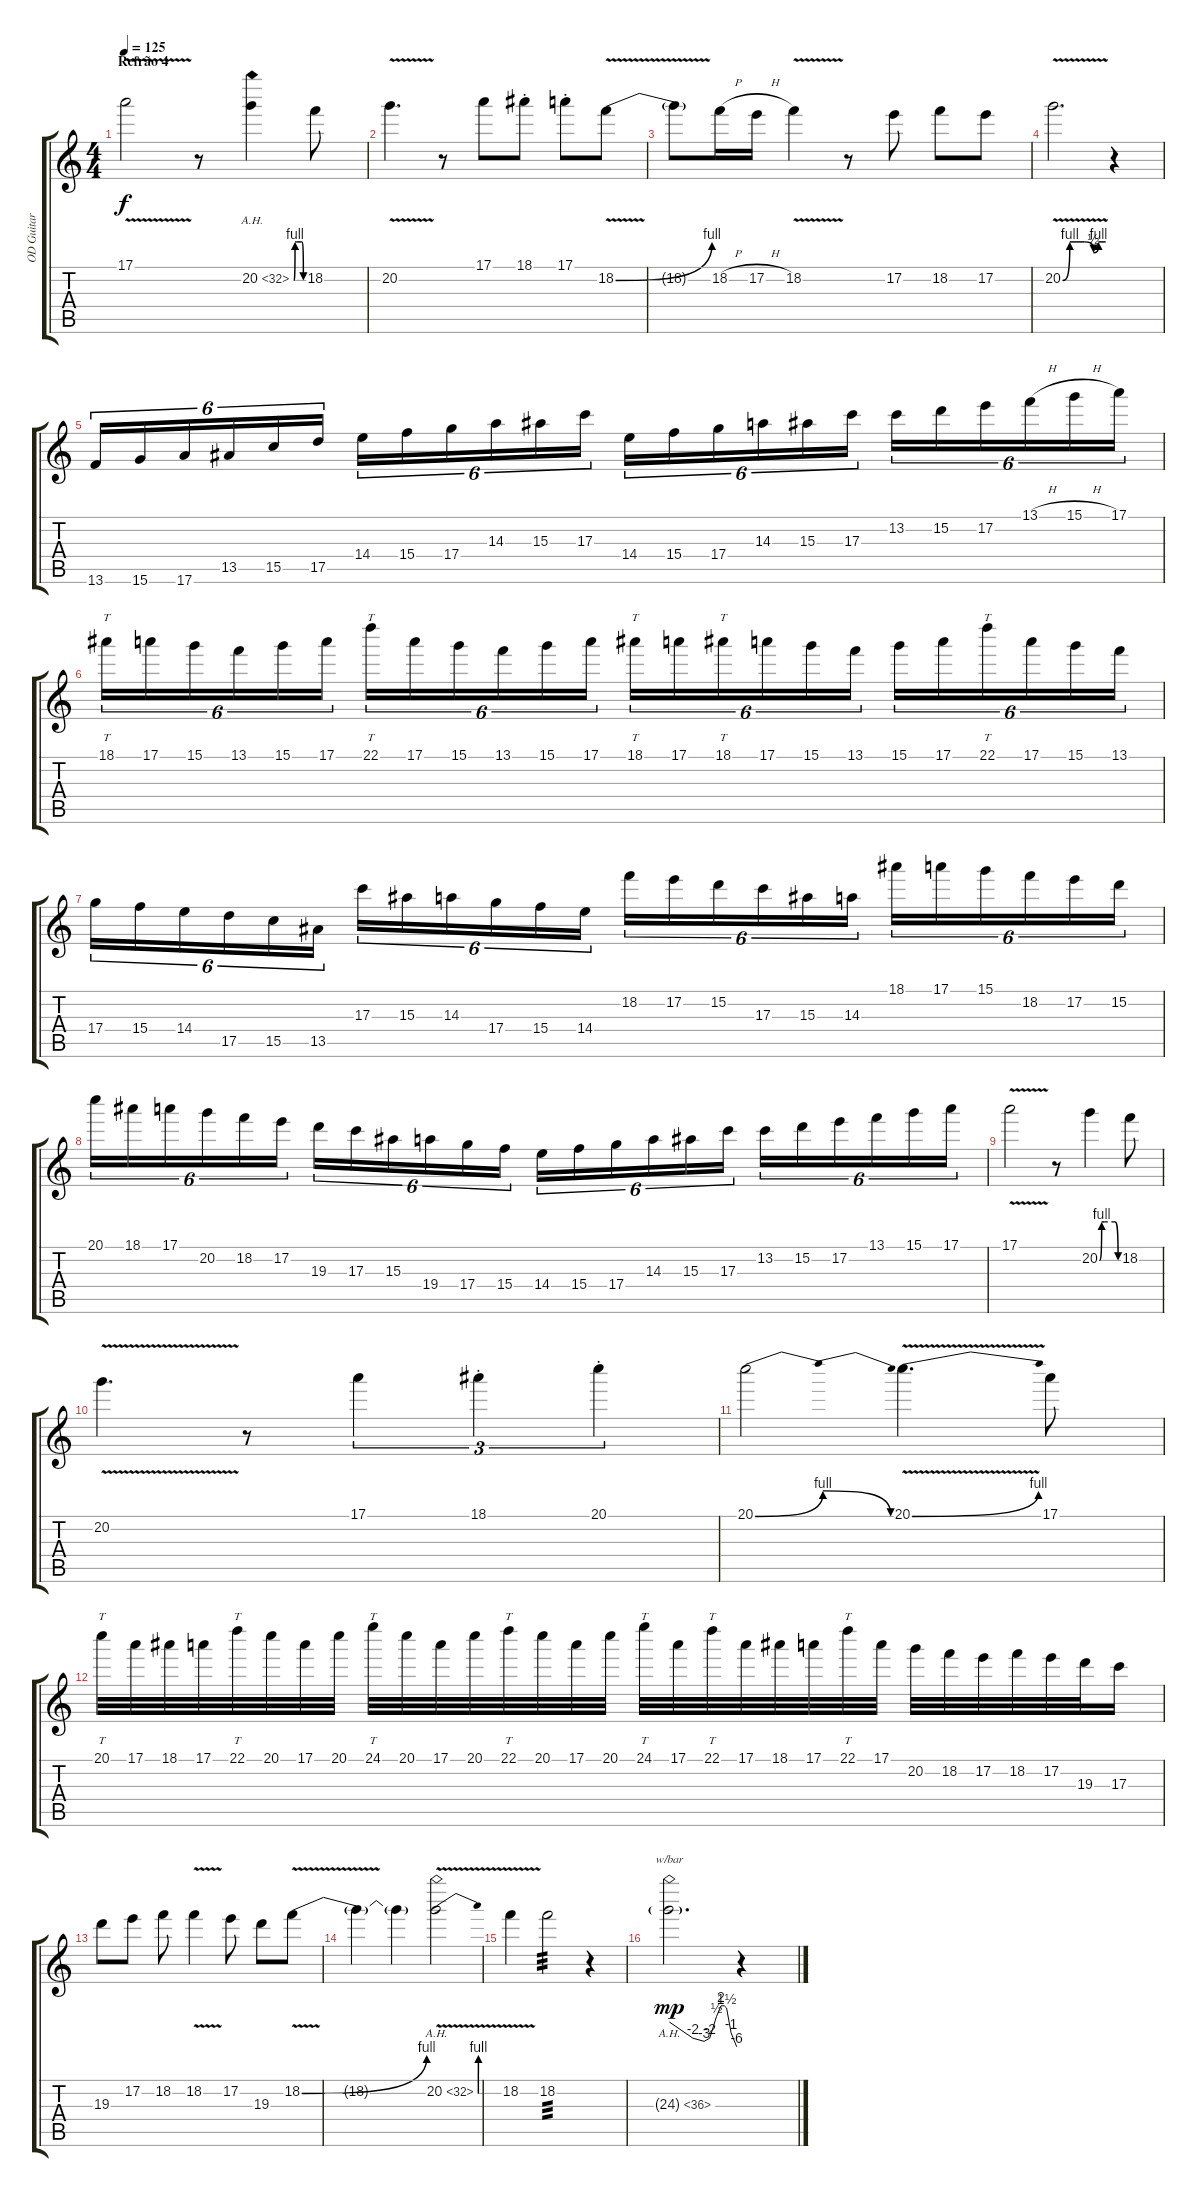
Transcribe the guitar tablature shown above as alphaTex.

\track ("OD Guitar" "OD Guitar") {instrument overdrivenguitar}
\staff {score tabs}
\tuning (E4 B3 G3 D3 A2 E2) {hide}
\ts (4 4)
\section ("" "Refrão 4")
\tempo 125
\clef g2
\ks c
17.1{v}.2{dy f} r.8 20.2{be (custom 0 0 7 4 15 4 50 4 60 0) ah 12}.4 18.2.8 |
20.2{v}.4{d} r.8 17.1.8 18.1{st}.8 17.1{st}.8 18.2{be (bend 0 0 60 4) v}.8 |
18.2{t}.8 18.2{h}.16 17.2{h}.16 18.2{v}.4 r.8 17.2.8 18.2.8 17.2.8 |
20.2{be (custom 0 0 10 4 20 4 30 4 43 2 50 4 60 4) v}.2{d} r.4 |
13.6.16{tu (6 4)} 15.6.16{tu (6 4)} 17.6.16{tu (6 4)} 13.5.16{tu (6 4)} 15.5.16{tu (6 4)} 17.5.16{tu (6 4)} 14.4.16{tu (6 4)} 15.4.16{tu (6 4)} 17.4.16{tu (6 4)} 14.3.16{tu (6 4)} 15.3.16{tu (6 4)} 17.3.16{tu (6 4)} 14.4.16{tu (6 4)} 15.4.16{tu (6 4)} 17.4.16{tu (6 4)} 14.3.16{tu (6 4)} 15.3.16{tu (6 4)} 17.3.16{tu (6 4)} 13.2.16{tu (6 4)} 15.2.16{tu (6 4)} 17.2.16{tu (6 4)} 13.1{h}.16{tu (6 4)} 15.1{h}.16{tu (6 4)} 17.1.16{tu (6 4)} |
18.1.16{tt tu (6 4)} 17.1.16{tu (6 4)} 15.1.16{tu (6 4)} 13.1.16{tu (6 4)} 15.1.16{tu (6 4)} 17.1.16{tu (6 4)} 22.1.16{tt tu (6 4)} 17.1.16{tu (6 4)} 15.1.16{tu (6 4)} 13.1.16{tu (6 4)} 15.1.16{tu (6 4)} 17.1.16{tu (6 4)} 18.1.16{tt tu (6 4)} 17.1.16{tu (6 4)} 18.1.16{tt tu (6 4)} 17.1.16{tu (6 4)} 15.1.16{tu (6 4)} 13.1.16{tu (6 4)} 15.1.16{tu (6 4)} 17.1.16{tu (6 4)} 22.1.16{tt tu (6 4)} 17.1.16{tu (6 4)} 15.1.16{tu (6 4)} 13.1.16{tu (6 4)} |
17.4.16{tu (6 4)} 15.4.16{tu (6 4)} 14.4.16{tu (6 4)} 17.5.16{tu (6 4)} 15.5.16{tu (6 4)} 13.5.16{tu (6 4)} 17.3.16{tu (6 4)} 15.3.16{tu (6 4)} 14.3.16{tu (6 4)} 17.4.16{tu (6 4)} 15.4.16{tu (6 4)} 14.4.16{tu (6 4)} 18.2.16{tu (6 4)} 17.2.16{tu (6 4)} 15.2.16{tu (6 4)} 17.3.16{tu (6 4)} 15.3.16{tu (6 4)} 14.3.16{tu (6 4)} 18.1.16{tu (6 4)} 17.1.16{tu (6 4)} 15.1.16{tu (6 4)} 18.2.16{tu (6 4)} 17.2.16{tu (6 4)} 15.2.16{tu (6 4)} |
20.1.16{tu (6 4)} 18.1.16{tu (6 4)} 17.1.16{tu (6 4)} 20.2.16{tu (6 4)} 18.2.16{tu (6 4)} 17.2.16{tu (6 4)} 19.3.16{tu (6 4)} 17.3.16{tu (6 4)} 15.3.16{tu (6 4)} 19.4.16{tu (6 4)} 17.4.16{tu (6 4)} 15.4.16{tu (6 4)} 14.4.16{tu (6 4)} 15.4.16{tu (6 4)} 17.4.16{tu (6 4)} 14.3.16{tu (6 4)} 15.3.16{tu (6 4)} 17.3.16{tu (6 4)} 13.2.16{tu (6 4)} 15.2.16{tu (6 4)} 17.2.16{tu (6 4)} 13.1.16{tu (6 4)} 15.1.16{tu (6 4)} 17.1.16{tu (6 4)} |
17.1{v}.2 r.8 20.2{be (custom 0 0 7 4 15 4 50 4 60 0)}.4 18.2.8 |
20.2{v}.4{d} r.8 17.1.4{tu (3 2)} 18.1{st}.4{tu (3 2)} 20.1{st}.4{tu (3 2)} |
20.1{be (bendrelease 0 0 10 4 40 4 60 0)}.2 20.1{be (bend 0 0 60 4) v}.4{d} 17.1.8 |
20.1.32{tt} 17.1.32 18.1.32 17.1.32 22.1.32{tt} 20.1.32 17.1.32 20.1.32 24.1.32{tt} 20.1.32 17.1.32 20.1.32 22.1.32{tt} 20.1.32 17.1.32 20.1.32 24.1.32{tt} 17.1.32 22.1.32{tt} 17.1.32 18.1.32 17.1.32 22.1.32{tt} 17.1.32 20.2.32 18.2.32 17.2.32 18.2.32 17.2.32 19.3.32 17.3.16 |
19.3.8 17.2.8 18.2.8 18.2{v}.4 17.2.8 19.3.8 18.2{be (bend 0 0 60 4) v}.8 |
18.2{t}.4 18.2{t}.4 20.2{be (bend 0 0 60 4) ah 12 v}.2 |
18.2{v}.4 18.2.2{tp 3} r.4 |
24.3{ah 12 g}.2{d tbe (custom default 0 0 21 -8 31 -12 36 -8 42 2 46 8 49 8 51 6 55 -4 60 -24) dy mp} r.4
